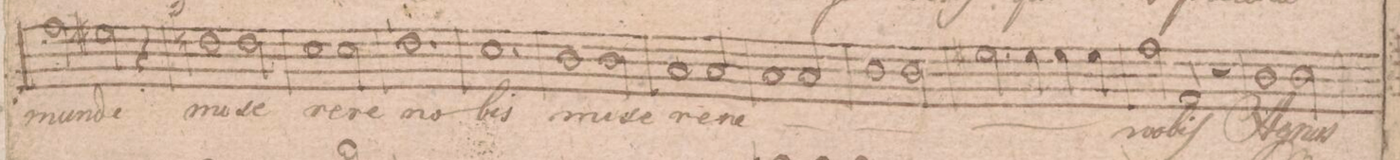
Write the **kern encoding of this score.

**kern	**text	**dynam
*I"Basso	*	*
*clefF4	*	*
*k[f#c#]	*	*
*M3/2	*	*
2A\	mun-	.
2G#X\	-di	.
2r	.	.
=29	=29	=29
1Fn	Mi-	.
2F\	-se-	.
=30	=30	=30
1E	-re-	.
2E\	-re	.
=31	=31	=31
1.F#	no-	.
=32	=32	=32
1.E	-bis	.
=33	=33	=33
1D	mi-	.
2D\	-se-	.
=34	=34	=34
1C#	-re-	.
2C#/	-re	.
=35	=35	=35
1C#	{mi-	.
2C#/	-se-	.
=36	=36	=36
1D	-re-	.
2D\	-re	.
=37	=37	=37
2.G#X\	mi-	.
4G#\	-se-	.
4G#\	-re-	.
4G#\	-re}	.
=38	=38	=38
2A\	no-	.
2AA/	-biſ	.
2r	.	.
=39	=39	=39
1D	A-	.
2D\	-gnus	.
=40	=40	=40
*-	*-	*-
